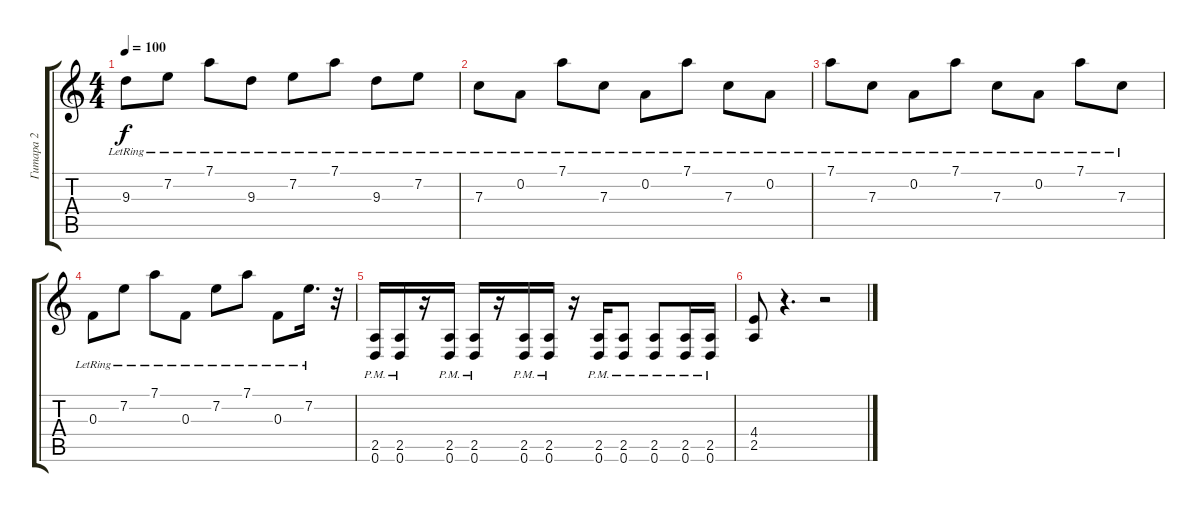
\track ("Гитара 2" "Гитара 2") {instrument overdrivenguitar}
\staff {score tabs}
\tuning (D4 A3 F3 C3 G2 D2) {hide}
\ts (4 4)
\tempo 100
\clef g2
\ks c
9.3{lr}.8{dy f} 7.2{lr}.8 7.1{lr}.8 9.3{lr}.8 7.2{lr}.8 7.1{lr}.8 9.3{lr}.8 7.2{lr}.8 |
7.3{lr}.8 0.2{lr}.8 7.1{lr}.8 7.3{lr}.8 0.2{lr}.8 7.1{lr}.8 7.3{lr}.8 0.2{lr}.8 |
7.1{lr}.8 7.3{lr}.8 0.2{lr}.8 7.1{lr}.8 7.3{lr}.8 0.2{lr}.8 7.1{lr}.8 7.3{lr}.8 |
0.3{lr}.8 7.2{lr}.8 7.1{lr}.8 0.3{lr}.8 7.2{lr}.8 7.1{lr}.8 0.3{lr}.8 7.2{lr}.16{d} r.32 |
(2.5{pm} 0.6{pm}).16{instrument overdrivenguitar} (2.5{pm} 0.6{pm}).16 r.16 (2.5{pm} 0.6{pm}).16 (2.5{pm} 0.6{pm}).16 r.16 (2.5{pm} 0.6{pm}).16 (2.5{pm} 0.6{pm}).16 r.16 (2.5{pm} 0.6{pm}).16 (2.5{pm} 0.6{pm}).8 (2.5{pm} 0.6{pm}).8 (2.5{pm} 0.6{pm}).16 (2.5{pm} 0.6{pm}).16 |
(4.4 2.5).8 r.4{d} r.2
